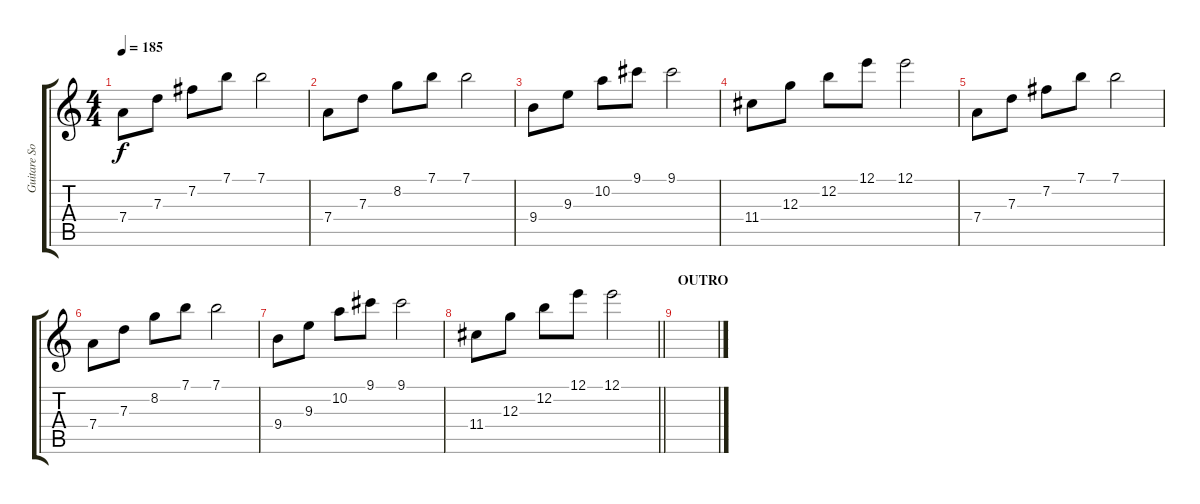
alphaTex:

\track ("Guitare Solo" "Guitare So") {instrument electricguitarjazz}
\staff {score tabs}
\tuning (E4 B3 G3 D3 A2 E2) {hide}
\ts (4 4)
\tempo 185
\clef g2
\ks c
7.4.8{dy f} 7.3.8 7.2.8 7.1.8 7.1.2 |
7.4.8 7.3.8 8.2.8 7.1.8 7.1.2 |
9.4.8 9.3.8 10.2.8 9.1.8 9.1.2 |
11.4.8 12.3.8 12.2.8 12.1.8 12.1.2 |
7.4.8 7.3.8 7.2.8 7.1.8 7.1.2 |
7.4.8 7.3.8 8.2.8 7.1.8 7.1.2 |
9.4.8 9.3.8 10.2.8 9.1.8 9.1.2 |
\barLineRight lightlight
11.4.8 12.3.8 12.2.8 12.1.8 12.1.2 |
\section ("" "OUTRO")
